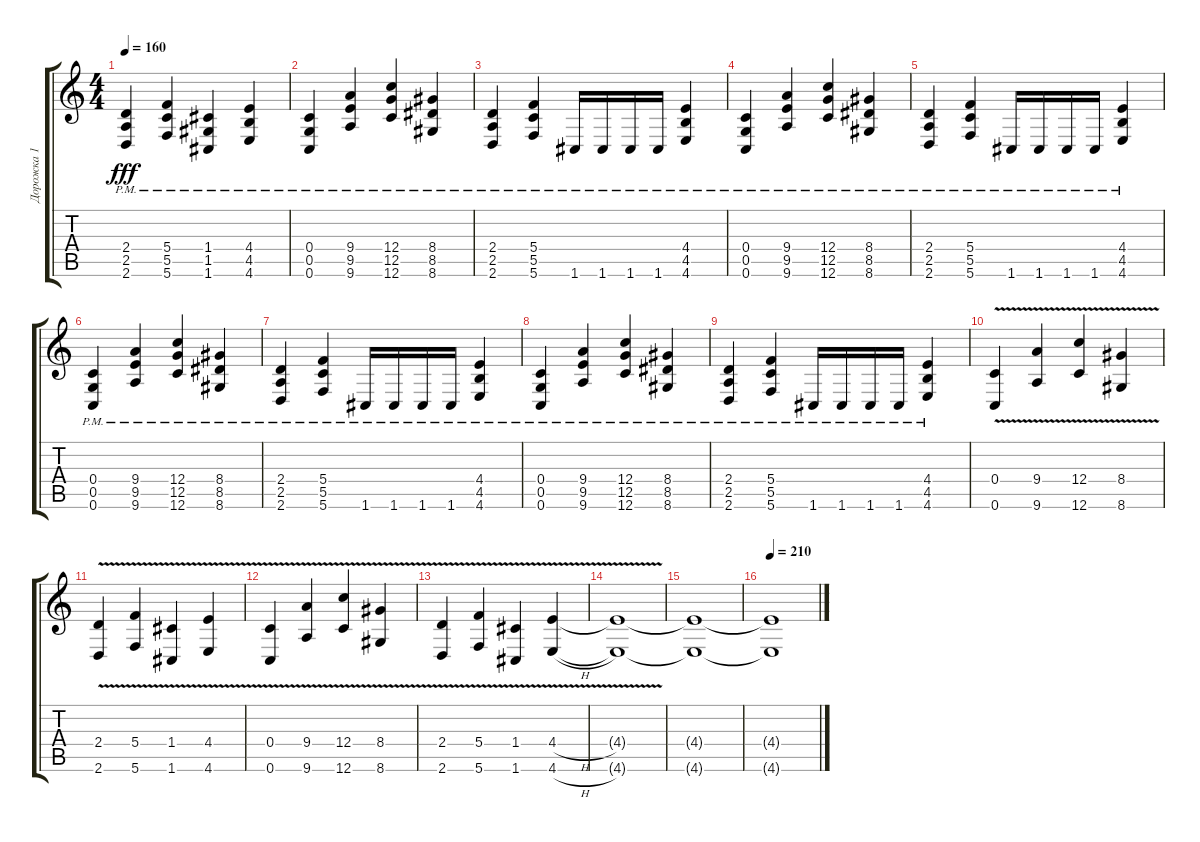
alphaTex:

\track ("Дорожка 1" "Дорожка 1") {instrument distortionguitar}
\staff {score tabs}
\tuning (D4 A3 F3 C3 G2 C2) {hide}
\ts (4 4)
\tempo 160
\clef g2
\ks c
(2.4{pm} 2.5{pm} 2.6{pm}).4{dy fff} (5.4{pm} 5.5{pm} 5.6{pm}).4 (1.4{pm} 1.5{pm} 1.6{pm}).4 (4.4{pm} 4.5{pm} 4.6{pm}).4 |
(0.4{pm} 0.5{pm} 0.6{pm}).4 (9.4{pm} 9.5{pm} 9.6{pm}).4 (12.4{pm} 12.5{pm} 12.6{pm}).4 (8.4{pm} 8.5{pm} 8.6{pm}).4 |
(2.4{pm} 2.5{pm} 2.6{pm}).4 (5.4{pm} 5.5{pm} 5.6{pm}).4 1.6{pm}.16 1.6{pm}.16 1.6{pm}.16 1.6{pm}.16 (4.4{pm} 4.5{pm} 4.6{pm}).4 |
(0.4{pm} 0.5{pm} 0.6{pm}).4 (9.4{pm} 9.5{pm} 9.6{pm}).4 (12.4{pm} 12.5{pm} 12.6{pm}).4 (8.4{pm} 8.5{pm} 8.6{pm}).4 |
(2.4{pm} 2.5{pm} 2.6{pm}).4 (5.4{pm} 5.5{pm} 5.6{pm}).4 1.6{pm}.16 1.6{pm}.16 1.6{pm}.16 1.6{pm}.16 (4.4{pm} 4.5{pm} 4.6{pm}).4 |
(0.4{pm} 0.5{pm} 0.6{pm}).4 (9.4{pm} 9.5{pm} 9.6{pm}).4 (12.4{pm} 12.5{pm} 12.6{pm}).4 (8.4{pm} 8.5{pm} 8.6{pm}).4 |
(2.4{pm} 2.5{pm} 2.6{pm}).4 (5.4{pm} 5.5{pm} 5.6{pm}).4 1.6{pm}.16 1.6{pm}.16 1.6{pm}.16 1.6{pm}.16 (4.4{pm} 4.5{pm} 4.6{pm}).4 |
(0.4{pm} 0.5{pm} 0.6{pm}).4 (9.4{pm} 9.5{pm} 9.6{pm}).4 (12.4{pm} 12.5{pm} 12.6{pm}).4 (8.4{pm} 8.5{pm} 8.6{pm}).4 |
(2.4{pm} 2.5{pm} 2.6{pm}).4 (5.4{pm} 5.5{pm} 5.6{pm}).4 1.6{pm}.16 1.6{pm}.16 1.6{pm}.16 1.6{pm}.16 (4.4{pm} 4.5{pm} 4.6{pm}).4 |
(0.4{v} 0.6{v}).4 (9.4{v} 9.6{v}).4 (12.4{v} 12.6{v}).4 (8.4{v} 8.6{v}).4 |
(2.4 2.6{v}).4 (5.4 5.6{v}).4 (1.4 1.6{v}).4 (4.4 4.6{v}).4 |
(0.4{v} 0.6{v}).4 (9.4{v} 9.6{v}).4 (12.4{v} 12.6{v}).4 (8.4{v} 8.6{v}).4 |
(2.4 2.6{v}).4 (5.4 5.6{v}).4 (1.4 1.6{v}).4 (4.4{h} 4.6{v h}).4 |
(4.4{t} 4.6{t}).1 |
(4.4{t} 4.6{t}).1 |
\tempo 210
(4.4{t} 4.6{t}).1
